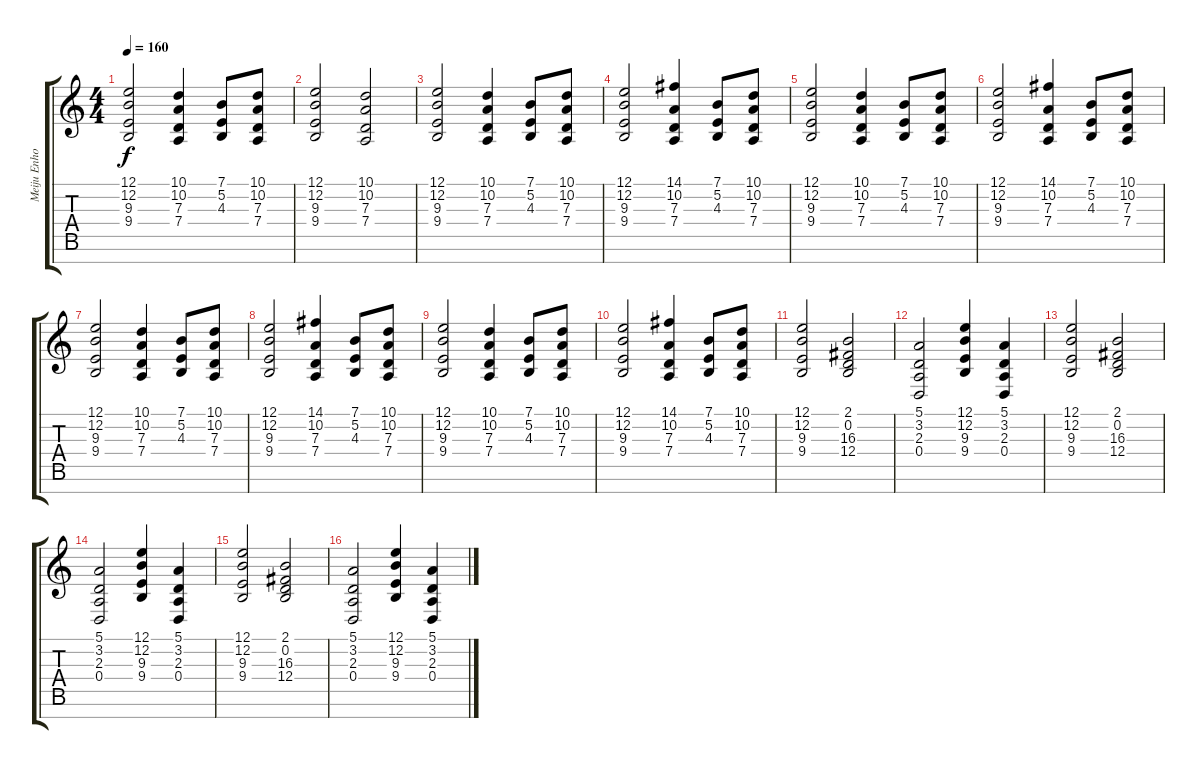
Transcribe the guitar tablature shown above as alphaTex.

\track ("Meiju Enho" "Meiju Enho") {instrument stringensemble2}
\staff {score tabs}
\tuning (E4 B3 G3 D3 A2 E2 B1) {hide}
\ts (4 4)
\tempo 160
\clef g2
\ks c
(12.1 12.2 9.3 9.4).2{dy f} (10.1 10.2 7.3 7.4).4 (7.1 5.2 4.3).8 (10.1 10.2 7.3 7.4).8 |
(12.1 12.2 9.3 9.4).2 (10.1 10.2 7.3 7.4).2 |
(12.1 12.2 9.3 9.4).2 (10.1 10.2 7.3 7.4).4 (7.1 5.2 4.3).8 (10.1 10.2 7.3 7.4).8 |
(12.1 12.2 9.3 9.4).2 (14.1 10.2 7.3 7.4).4 (7.1 5.2 4.3).8 (10.1 10.2 7.3 7.4).8 |
(12.1 12.2 9.3 9.4).2 (10.1 10.2 7.3 7.4).4 (7.1 5.2 4.3).8 (10.1 10.2 7.3 7.4).8 |
(12.1 12.2 9.3 9.4).2 (14.1 10.2 7.3 7.4).4 (7.1 5.2 4.3).8 (10.1 10.2 7.3 7.4).8 |
(12.1 12.2 9.3 9.4).2 (10.1 10.2 7.3 7.4).4 (7.1 5.2 4.3).8 (10.1 10.2 7.3 7.4).8 |
(12.1 12.2 9.3 9.4).2 (14.1 10.2 7.3 7.4).4 (7.1 5.2 4.3).8 (10.1 10.2 7.3 7.4).8 |
(12.1 12.2 9.3 9.4).2 (10.1 10.2 7.3 7.4).4 (7.1 5.2 4.3).8 (10.1 10.2 7.3 7.4).8 |
(12.1 12.2 9.3 9.4).2 (14.1 10.2 7.3 7.4).4 (7.1 5.2 4.3).8 (10.1 10.2 7.3 7.4).8 |
(12.1 12.2 9.3 9.4).2 (2.1 0.2 16.3 12.4).2 |
(5.1 3.2 2.3 0.4).2 (12.1 12.2 9.3 9.4).4 (5.1 3.2 2.3 0.4).4 |
(12.1 12.2 9.3 9.4).2 (2.1 0.2 16.3 12.4).2 |
(5.1 3.2 2.3 0.4).2 (12.1 12.2 9.3 9.4).4 (5.1 3.2 2.3 0.4).4 |
(12.1 12.2 9.3 9.4).2 (2.1 0.2 16.3 12.4).2 |
(5.1 3.2 2.3 0.4).2 (12.1 12.2 9.3 9.4).4 (5.1 3.2 2.3 0.4).4
